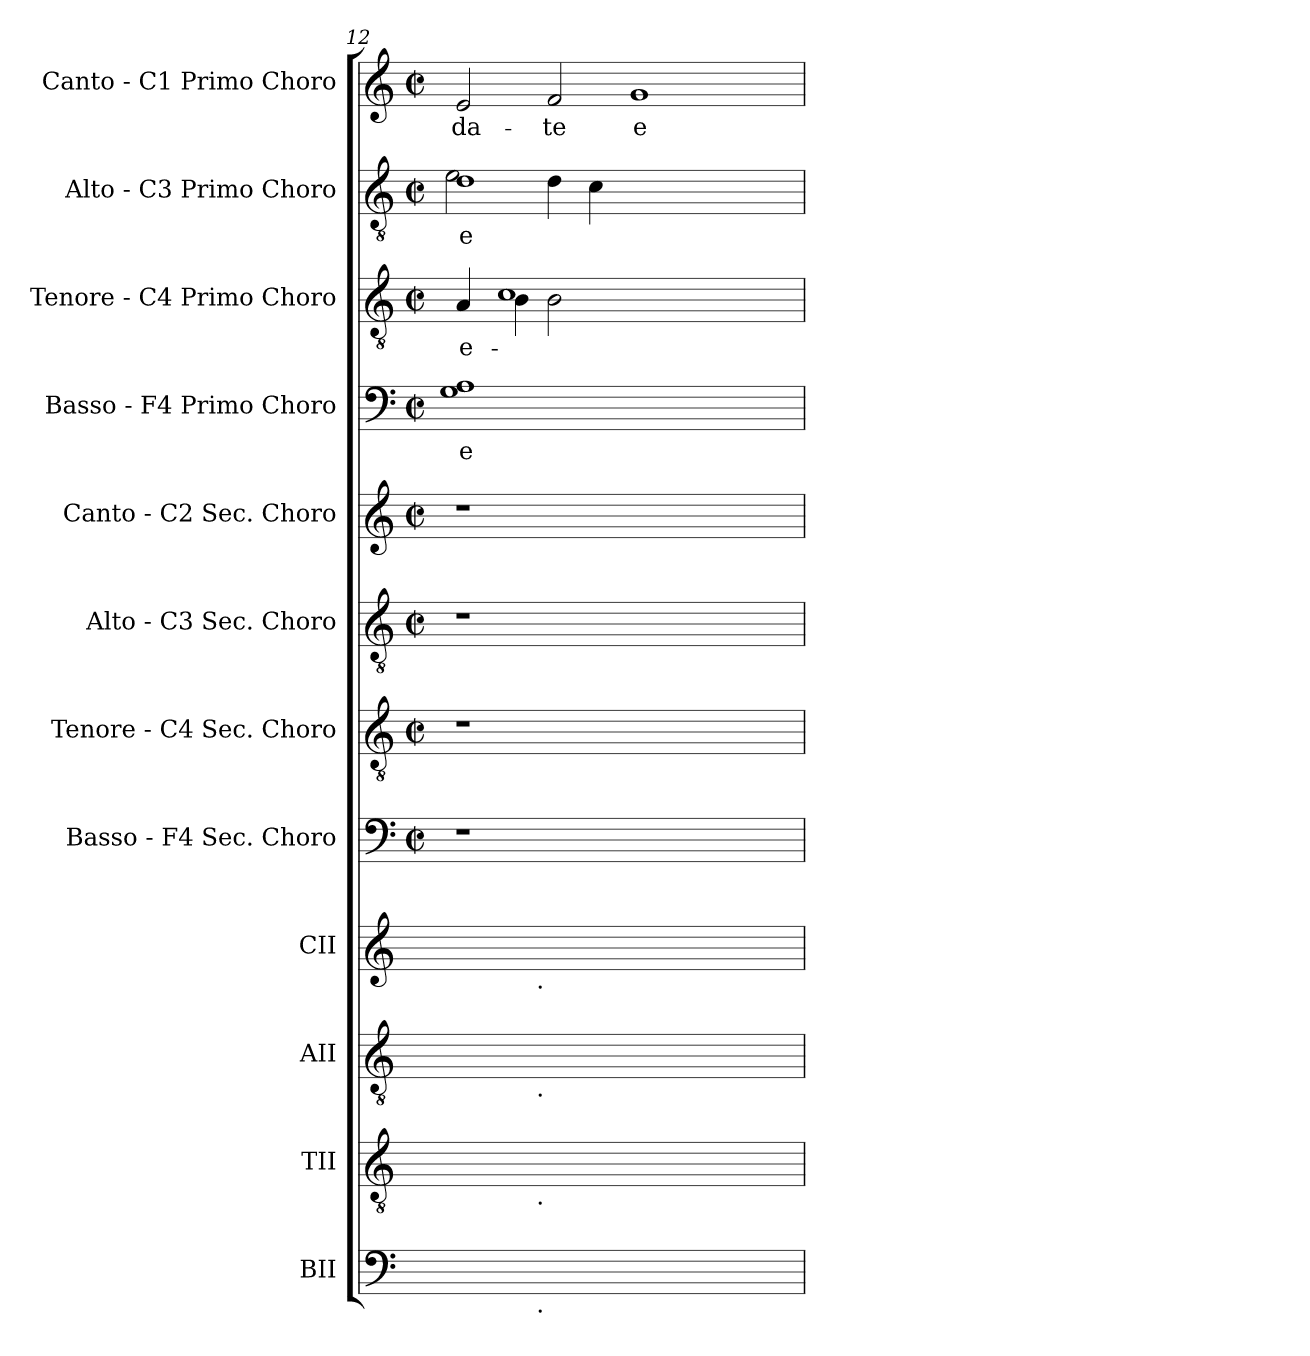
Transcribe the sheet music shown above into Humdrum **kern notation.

**kern	**kern	**kern	**kern	**kern	**kern	**kern	**kern	**kern	**text	**kern	**text	**kern	**text	**kern	**text
*part12	*part11	*part10	*part9	*part8	*part7	*part6	*part5	*part4	*part4	*part3	*part3	*part2	*part2	*part1	*part1
*staff12	*staff11	*staff10	*staff9	*staff8	*staff7	*staff6	*staff5	*staff4	*staff4	*staff3	*staff3	*staff2	*staff2	*staff1	*staff1
*I"BII	*I"TII	*I"AII	*I"CII	*I"Basso - F4  Sec. Choro	*I"Tenore - C4  Sec. Choro	*I"Alto - C3  Sec. Choro	*I"Canto - C2  Sec. Choro	*I"Basso - F4  Primo Choro	*	*I"Tenore - C4  Primo Choro	*	*I"Alto - C3  Primo Choro	*	*I"Canto - C1  Primo Choro	*
*I'BII	*I'TII	*I'AII	*I'CII	*I'Ch	*I'Ch	*I'Ch	*I'Ch	*I'BI	*	*I'TI	*	*I'AI	*	*I'CI	*
*clefF4	*clefGv2	*clefGv2	*clefG2	*clefF4	*clefGv2	*clefGv2	*clefG2	*clefF4	*	*clefGv2	*	*clefGv2	*	*clefG2	*
*	*	*	*	*M2/2	*M2/2	*M2/2	*M2/2	*M2/2	*	*M2/2	*	*M2/2	*	*M2/2	*
*	*	*	*	*met(c|)	*met(c|)	*met(c|)	*met(c|)	*met(c|)	*	*met(c|)	*	*met(c|)	*	*met(c|)	*
=12	=12	=12	=12	=12	=12	=12	=12	=12	=12	=12	=12	=12	=12	=12	=12
!	!	!	!	!	!	!	!	!	!LO:LY:b:rj	!	!LO:LY:b:cj	!	!LO:LY:b:cj	!	!LO:LY:b:cj
*	*	*	*	*	*	*	*	*	*	*^	*	*^	*	*	*
4...ryy	4...ryy	4...ryy	4...ryy	1r	1r	1r	1r	1A 1G	e-	4A/	4ryy	e-	1d	2e\	e-	2e/	-da-
.	.	.	.	.	.	.	.	.	.	1c	4B\	.	.	.	.	.	.
!	!	!	!LO:TX:b:t=.	!	!	!	!	!	!	!	!	!	!	!	!	!	!
!	!	!LO:TX:b:t=.	!	!	!	!	!	!	!	!	!	!	!	!	!	!	!
!	!LO:TX:b:t=.	!	!	!	!	!	!	!	!	!	!	!	!	!	!	!	!
!LO:TX:b:t=.	!	!	!	!	!	!	!	!	!	!	!	!	!	!	!	!	!
1ryy	1ryy	1ryy	1ryy	.	.	.	.	.	.	.	.	.	.	.	.	.	.
!	!	!	!	!	!	!	!	!	!	!	!	!	!	!	!	!	!LO:LY:b:cj
.	.	.	.	.	.	.	.	.	.	.	2B\	.	.	4d\	.	2f/	-te
.	.	.	.	.	.	.	.	.	.	.	.	.	.	4c\	.	.	.
!	!	!	!	!	!	!	!	!	!	!	!	!	!	!	!	!	!LO:LY:b:rj
.	.	.	.	1ryy	1ryy	1ryy	1ryy	1ryy	.	.	2.ryy	.	1ryy	1ryy	.	1g	e-
.	.	.	.	.	.	.	.	.	.	2.ryy	.	.	.	.	.	.	.
2ryy	2ryy	2ryy	2ryy	.	.	.	.	.	.	.	.	.	.	.	.	.	.
.	.	.	.	.	.	.	.	.	.	.	4ryy	.	.	.	.	.	.
32ryy	32ryy	32ryy	32ryy	.	.	.	.	.	.	.	.	.	.	.	.	.	.
*	*	*	*	*	*	*	*	*	*	*v	*v	*	*	*	*	*	*
*	*	*	*	*	*	*	*	*	*	*	*	*v	*v	*	*	*
=	=	=	=	=	=	=	=	=	=	=	=	=	=	=	=
*-	*-	*-	*-	*-	*-	*-	*-	*-	*-	*-	*-	*-	*-	*-	*-
